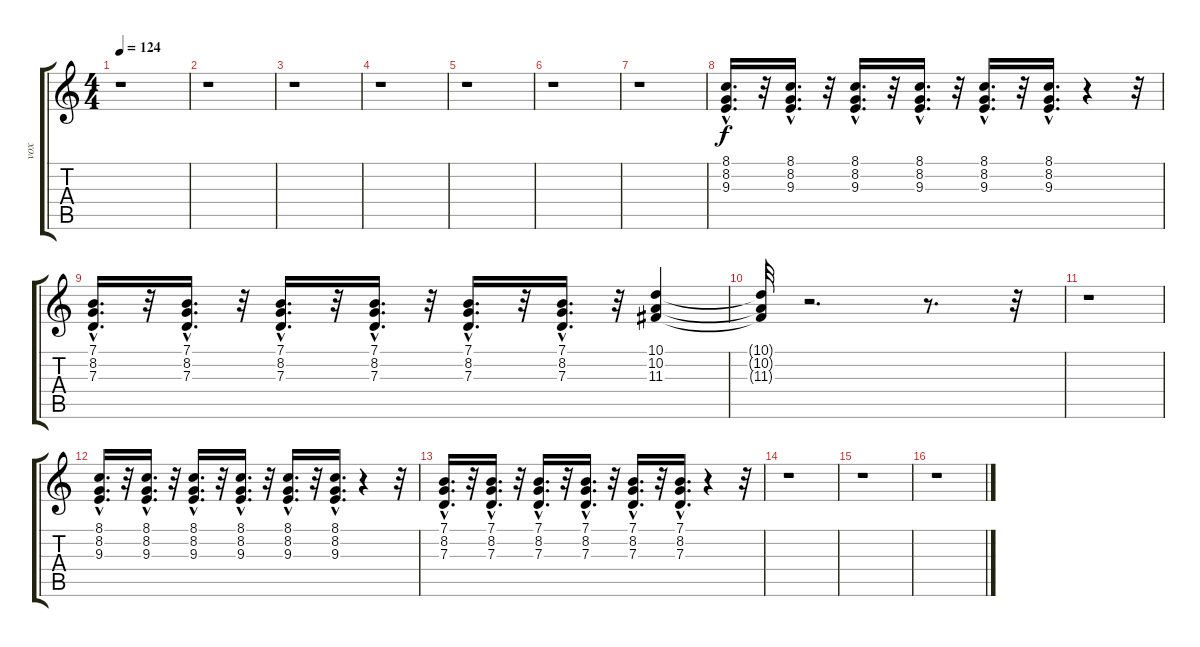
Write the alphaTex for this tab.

\track ("vox" "vox") {instrument baritonesax}
\staff {score tabs}
\tuning (E4 B3 G3 D3 A2 E2) {hide}
\ts (4 4)
\tempo 124
\clef g2
\ks c
r.1{dy f} |
r.1 |
r.1 |
r.1 |
r.1 |
r.1 |
r.1 |
(8.1{hac} 8.2{hac} 9.3{hac}).16{d} r.32 (8.1{hac} 8.2{hac} 9.3{hac}).16{d} r.32 (8.1{hac} 8.2{hac} 9.3{hac}).16{d} r.32 (8.1{hac} 8.2{hac} 9.3{hac}).16{d} r.32 (8.1{hac} 8.2{hac} 9.3{hac}).16{d} r.32 (8.1{hac} 8.2{hac} 9.3{hac}).16{d} r.4 r.32 |
(7.1{hac} 8.2{hac} 7.3{hac}).16{d} r.32 (7.1{hac} 8.2{hac} 7.3{hac}).16{d} r.32 (7.1{hac} 8.2{hac} 7.3{hac}).16{d} r.32 (7.1{hac} 8.2{hac} 7.3{hac}).16{d} r.32 (7.1{hac} 8.2{hac} 7.3{hac}).16{d} r.32 (7.1{hac} 8.2{hac} 7.3{hac}).16{d} r.32 (10.1 10.2 11.3).4 |
(10.1{t} 10.2{t} 11.3{t}).32 r.2{d} r.8{d} r.32 |
r.1 |
(8.1{hac} 8.2{hac} 9.3{hac}).16{d} r.32 (8.1{hac} 8.2{hac} 9.3{hac}).16{d} r.32 (8.1{hac} 8.2{hac} 9.3{hac}).16{d} r.32 (8.1{hac} 8.2{hac} 9.3{hac}).16{d} r.32 (8.1{hac} 8.2{hac} 9.3{hac}).16{d} r.32 (8.1{hac} 8.2{hac} 9.3{hac}).16{d} r.4 r.32 |
(7.1{hac} 8.2{hac} 7.3{hac}).16{d} r.32 (7.1{hac} 8.2{hac} 7.3{hac}).16{d} r.32 (7.1{hac} 8.2{hac} 7.3{hac}).16{d} r.32 (7.1{hac} 8.2{hac} 7.3{hac}).16{d} r.32 (7.1{hac} 8.2{hac} 7.3{hac}).16{d} r.32 (7.1{hac} 8.2{hac} 7.3{hac}).16{d} r.4 r.32 |
r.1 |
r.1 |
r.1
